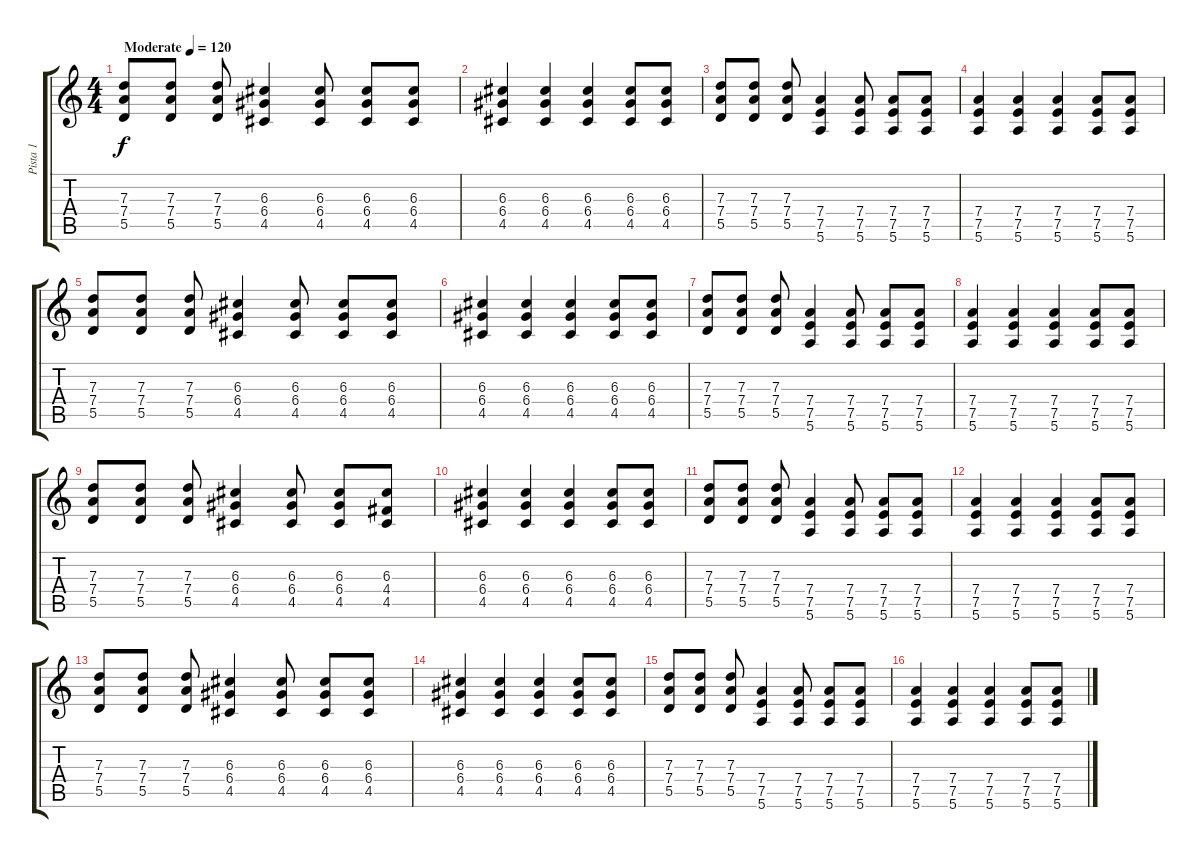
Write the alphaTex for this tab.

\track ("Pista 1" "Pista 1") {instrument overdrivenguitar}
\staff {score tabs}
\tuning (E4 B3 G3 D3 A2 E2) {hide}
\ts (4 4)
\tempo (120 "Moderate")
\clef g2
\ks c
(7.3 7.4 5.5).8{dy f instrument overdrivenguitar} (7.3 7.4 5.5).8 (7.3 7.4 5.5).8 (6.3 6.4 4.5).4 (6.3 6.4 4.5).8 (6.3 6.4 4.5).8 (6.3 6.4 4.5).8 |
(6.3 6.4 4.5).4 (6.3 6.4 4.5).4 (6.3 6.4 4.5).4 (6.3 6.4 4.5).8 (6.3 6.4 4.5).8 |
(7.3 7.4 5.5).8 (7.3 7.4 5.5).8 (7.3 7.4 5.5).8 (7.4 7.5 5.6).4 (7.4 7.5 5.6).8 (7.4 7.5 5.6).8 (7.4 7.5 5.6).8 |
(7.4 7.5 5.6).4 (7.4 7.5 5.6).4 (7.4 7.5 5.6).4 (7.4 7.5 5.6).8 (7.4 7.5 5.6).8 |
(7.3 7.4 5.5).8 (7.3 7.4 5.5).8 (7.3 7.4 5.5).8 (6.3 6.4 4.5).4 (6.3 6.4 4.5).8 (6.3 6.4 4.5).8 (6.3 6.4 4.5).8 |
(6.3 6.4 4.5).4 (6.3 6.4 4.5).4 (6.3 6.4 4.5).4 (6.3 6.4 4.5).8 (6.3 6.4 4.5).8 |
(7.3 7.4 5.5).8 (7.3 7.4 5.5).8 (7.3 7.4 5.5).8 (7.4 7.5 5.6).4 (7.4 7.5 5.6).8 (7.4 7.5 5.6).8 (7.4 7.5 5.6).8 |
(7.4 7.5 5.6).4 (7.4 7.5 5.6).4 (7.4 7.5 5.6).4 (7.4 7.5 5.6).8 (7.4 7.5 5.6).8 |
(7.3 7.4 5.5).8 (7.3 7.4 5.5).8 (7.3 7.4 5.5).8 (6.3 6.4 4.5).4 (6.3 6.4 4.5).8 (6.3 6.4 4.5).8 (6.3 4.4 4.5).8 |
(6.3 6.4 4.5).4 (6.3 6.4 4.5).4 (6.3 6.4 4.5).4 (6.3 6.4 4.5).8 (6.3 6.4 4.5).8 |
(7.3 7.4 5.5).8 (7.3 7.4 5.5).8 (7.3 7.4 5.5).8 (7.4 7.5 5.6).4 (7.4 7.5 5.6).8 (7.4 7.5 5.6).8 (7.4 7.5 5.6).8 |
(7.4 7.5 5.6).4 (7.4 7.5 5.6).4 (7.4 7.5 5.6).4 (7.4 7.5 5.6).8 (7.4 7.5 5.6).8 |
(7.3 7.4 5.5).8 (7.3 7.4 5.5).8 (7.3 7.4 5.5).8 (6.3 6.4 4.5).4 (6.3 6.4 4.5).8 (6.3 6.4 4.5).8 (6.3 6.4 4.5).8 |
(6.3 6.4 4.5).4 (6.3 6.4 4.5).4 (6.3 6.4 4.5).4 (6.3 6.4 4.5).8 (6.3 6.4 4.5).8 |
(7.3 7.4 5.5).8 (7.3 7.4 5.5).8 (7.3 7.4 5.5).8 (7.4 7.5 5.6).4 (7.4 7.5 5.6).8 (7.4 7.5 5.6).8 (7.4 7.5 5.6).8 |
(7.4 7.5 5.6).4 (7.4 7.5 5.6).4 (7.4 7.5 5.6).4 (7.4 7.5 5.6).8 (7.4 7.5 5.6).8
